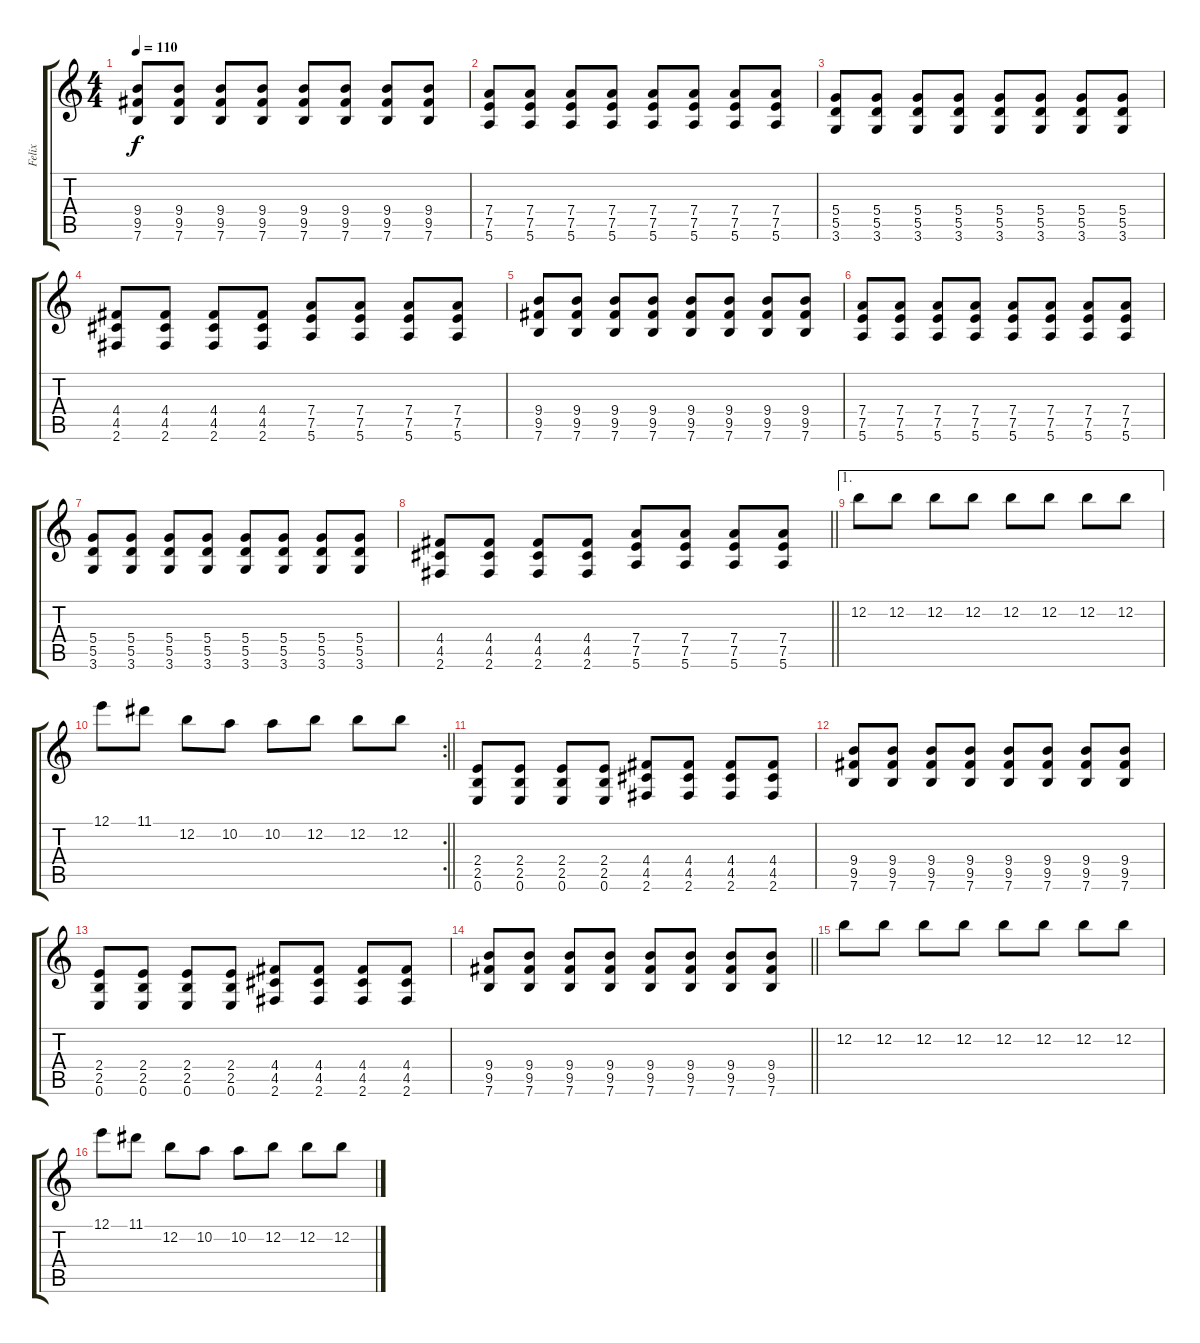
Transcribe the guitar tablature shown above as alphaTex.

\track ("Felix" "Felix") {instrument distortionguitar}
\staff {score tabs}
\tuning (E4 B3 G3 D3 A2 E2) {hide}
\ts (4 4)
\tempo 110
\clef g2
\ks c
(9.4 9.5 7.6).8{dy f} (9.4 9.5 7.6).8 (9.4 9.5 7.6).8 (9.4 9.5 7.6).8 (9.4 9.5 7.6).8 (9.4 9.5 7.6).8 (9.4 9.5 7.6).8 (9.4 9.5 7.6).8 |
(7.4 7.5 5.6).8 (7.4 7.5 5.6).8 (7.4 7.5 5.6).8 (7.4 7.5 5.6).8 (7.4 7.5 5.6).8 (7.4 7.5 5.6).8 (7.4 7.5 5.6).8 (7.4 7.5 5.6).8 |
(5.4 5.5 3.6).8 (5.4 5.5 3.6).8 (5.4 5.5 3.6).8 (5.4 5.5 3.6).8 (5.4 5.5 3.6).8 (5.4 5.5 3.6).8 (5.4 5.5 3.6).8 (5.4 5.5 3.6).8 |
(4.4 4.5 2.6).8 (4.4 4.5 2.6).8 (4.4 4.5 2.6).8 (4.4 4.5 2.6).8 (7.4 7.5 5.6).8 (7.4 7.5 5.6).8 (7.4 7.5 5.6).8 (7.4 7.5 5.6).8 |
(9.4 9.5 7.6).8 (9.4 9.5 7.6).8 (9.4 9.5 7.6).8 (9.4 9.5 7.6).8 (9.4 9.5 7.6).8 (9.4 9.5 7.6).8 (9.4 9.5 7.6).8 (9.4 9.5 7.6).8 |
(7.4 7.5 5.6).8 (7.4 7.5 5.6).8 (7.4 7.5 5.6).8 (7.4 7.5 5.6).8 (7.4 7.5 5.6).8 (7.4 7.5 5.6).8 (7.4 7.5 5.6).8 (7.4 7.5 5.6).8 |
(5.4 5.5 3.6).8 (5.4 5.5 3.6).8 (5.4 5.5 3.6).8 (5.4 5.5 3.6).8 (5.4 5.5 3.6).8 (5.4 5.5 3.6).8 (5.4 5.5 3.6).8 (5.4 5.5 3.6).8 |
\barLineRight lightlight
(4.4 4.5 2.6).8 (4.4 4.5 2.6).8 (4.4 4.5 2.6).8 (4.4 4.5 2.6).8 (7.4 7.5 5.6).8 (7.4 7.5 5.6).8 (7.4 7.5 5.6).8 (7.4 7.5 5.6).8 |
\ae 1
12.2.8 12.2.8 12.2.8 12.2.8 12.2.8 12.2.8 12.2.8 12.2.8 |
\rc 2
\barLineRight lightlight
12.1.8 11.1.8 12.2.8 10.2.8 10.2.8 12.2.8 12.2.8 12.2.8 |
(2.4 2.5 0.6).8 (2.4 2.5 0.6).8 (2.4 2.5 0.6).8 (2.4 2.5 0.6).8 (4.4 4.5 2.6).8 (4.4 4.5 2.6).8 (4.4 4.5 2.6).8 (4.4 4.5 2.6).8 |
(9.4 9.5 7.6).8 (9.4 9.5 7.6).8 (9.4 9.5 7.6).8 (9.4 9.5 7.6).8 (9.4 9.5 7.6).8 (9.4 9.5 7.6).8 (9.4 9.5 7.6).8 (9.4 9.5 7.6).8 |
(2.4 2.5 0.6).8 (2.4 2.5 0.6).8 (2.4 2.5 0.6).8 (2.4 2.5 0.6).8 (4.4 4.5 2.6).8 (4.4 4.5 2.6).8 (4.4 4.5 2.6).8 (4.4 4.5 2.6).8 |
\barLineRight lightlight
(9.4 9.5 7.6).8 (9.4 9.5 7.6).8 (9.4 9.5 7.6).8 (9.4 9.5 7.6).8 (9.4 9.5 7.6).8 (9.4 9.5 7.6).8 (9.4 9.5 7.6).8 (9.4 9.5 7.6).8 |
12.2.8 12.2.8 12.2.8 12.2.8 12.2.8 12.2.8 12.2.8 12.2.8 |
12.1.8 11.1.8 12.2.8 10.2.8 10.2.8 12.2.8 12.2.8 12.2.8
